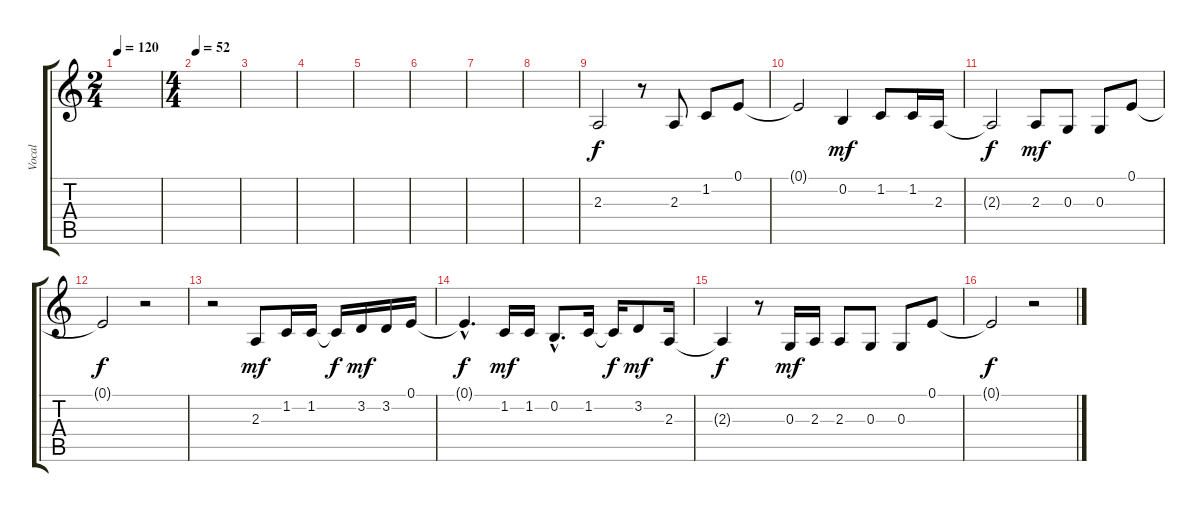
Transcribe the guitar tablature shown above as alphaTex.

\track ("Vocal" "Vocal") {instrument lead6voice}
\staff {score tabs}
\tuning (E4 B3 G3 D3 A2 E2) {hide}
\ts (2 4)
\tempo 120
\clef g2
\ks c
|
\ts (4 4)
\tempo 52
|
|
|
|
|
|
|
2.3.2 r.8 2.3.8 1.2.8 0.1.8 |
0.1{t}.2{dy f} 0.2.4{dy mf} 1.2.8 1.2.16 2.3.16 |
2.3{t}.2{dy f} 2.3.8{dy mf} 0.3.8 0.3.8 0.1.8 |
0.1{t}.2{dy f} r.2 |
r.2 2.3.8{dy mf} 1.2.16 1.2.16 1.2{t}.16{dy f} 3.2.16{dy mf} 3.2.16 0.1.16 |
0.1{hac t}.4{d dy f} 1.2.16{dy mf} 1.2.16 0.2{hac}.8{d} 1.2.16 1.2{t}.16{dy f} 3.2.8{dy mf} 2.3.16 |
2.3{t}.4{dy f} r.8 0.3.16{dy mf} 2.3.16 2.3.8 0.3.8 0.3.8 0.1.8 |
0.1{t}.2{dy f} r.2
